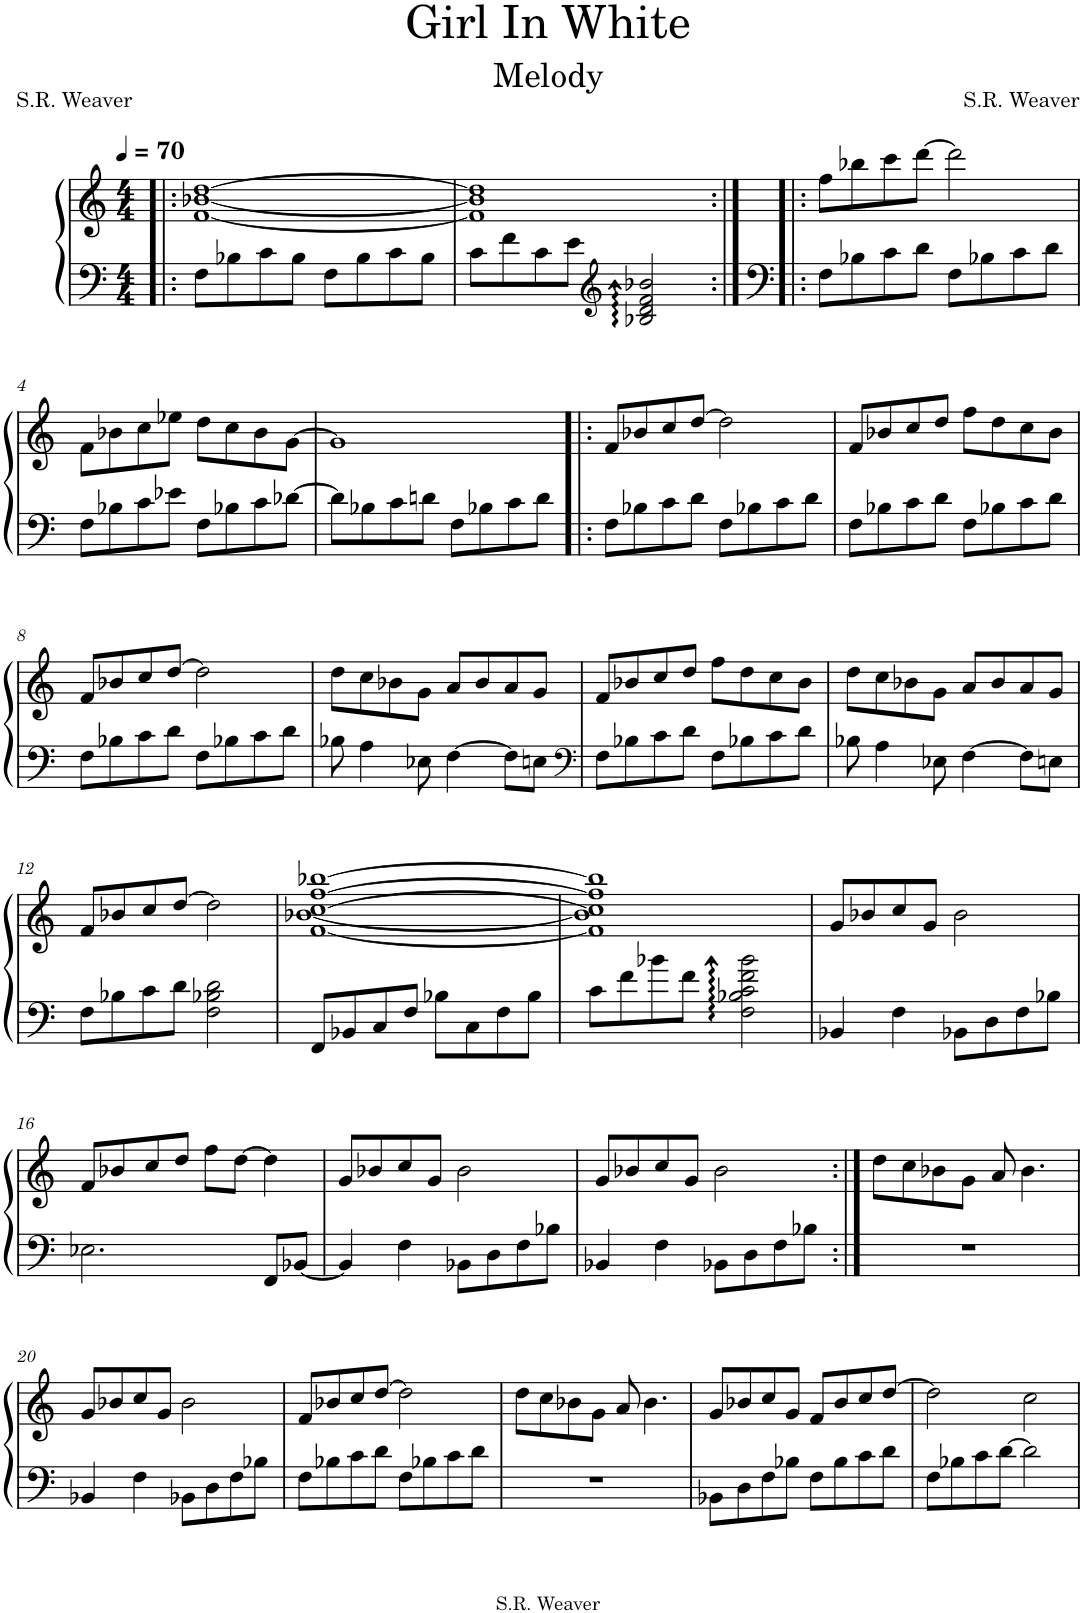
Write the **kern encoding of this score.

**kern	**kern
*part1	*part1
*staff2	*staff1
*I"Piano	*
*I'Pno.	*
*clefF4	*clefG2
*k[]	*k[]
*M4/4	*M4/4
*MM70	*MM70
=1!|:	=1!|:
8F\L	[1f [1b-X [1dd
8B-X\	.
8c\	.
8B-\J	.
8F\L	.
8B-\	.
8c\	.
8B-\J	.
=2	=2
8c\L	1f] 1b-] 1dd]
8f\	.
8c\	.
8e\J	.
*clefG2	*
2B-X/ 2d/ 2f/ 2b-X/	.
=3:|!|:	=3:|!|:
8F\L	8ff\L
8B-X\	8bb-X\
8c\	8ccc\
8d\J	[8ddd\J
8F\L	2ddd\]
8B-X\	.
8c\	.
8d\J	.
!!LO:LB:g=z
=4	=4
8F\L	8f\L
8B-X\	8b-X\
8c\	8cc\
8e-X\J	8ee-X\J
8F\L	8dd\L
8B-X\	8cc\
8c\	8b-\
[8d-X\J	[8g\J
=5	=5
8d-\L]	1g]
8B-X\	.
8c\	.
8dn\J	.
8F\L	.
8B-X\	.
8c\	.
8d\J	.
=6!|:	=6!|:
8F\L	8f/L
8B-X\	8b-X/
8c\	8cc/
8d\J	[8dd/J
8F\L	2dd\]
8B-X\	.
8c\	.
8d\J	.
=7	=7
8F\L	8f/L
8B-X\	8b-X/
8c\	8cc/
8d\J	8dd/J
8F\L	8ff\L
8B-X\	8dd\
8c\	8cc\
8d\J	8b-\J
!!LO:LB:g=z
=8	=8
8F\L	8f/L
8B-X\	8b-X/
8c\	8cc/
8d\J	[8dd/J
8F\L	2dd\]
8B-X\	.
8c\	.
8d\J	.
=9	=9
8B-X\	8dd\L
4A\	8cc\
.	8b-X\
8E-X\	8g\J
[4F\	8a/L
.	8b-/
8F\L]	8a/
8En\J	8g/J
=10	=10
*clefF4	*
8F\L	8f/L
8B-X\	8b-X/
8c\	8cc/
8d\J	8dd/J
8F\L	8ff\L
8B-X\	8dd\
8c\	8cc\
8d\J	8b-\J
=11	=11
8B-X\	8dd\L
4A\	8cc\
.	8b-X\
8E-X\	8g\J
[4F\	8a/L
.	8b-/
8F\L]	8a/
8En\J	8g/J
!!LO:LB:g=z
=12	=12
8F\L	8f/L
8B-X\	8b-X/
8c\	8cc/
8d\J	[8dd/J
2F\ 2B-X\ 2d\	2dd\]
=13	=13
8FF/L	[1f [1b-X [1cc [1ff [1bb-X
8BB-X/	.
8C/	.
8F/J	.
8B-X\L	.
8C\	.
8F\	.
8B-\J	.
=14	=14
8c\L	1f] 1b-] 1cc] 1ff] 1bb-]
8f\	.
8b-X\	.
8f\J	.
2F\ 2B-X\ 2c\ 2f\ 2b-\	.
=15	=15
4BB-X/	8g/L
.	8b-X/
4F\	8cc/
.	8g/J
8BB-X\L	2b-\
8D\	.
8F\	.
8B-X\J	.
!!LO:LB:g=z
=16	=16
2.E-X\	8f/L
.	8b-X/
.	8cc/
.	8dd/J
.	8ff\L
.	[8dd\J
8FF/L	4dd\]
[8BB-X/J	.
=17	=17
4BB-/]	8g/L
.	8b-X/
4F\	8cc/
.	8g/J
8BB-X\L	2b-\
8D\	.
8F\	.
8B-X\J	.
=18	=18
4BB-X/	8g/L
.	8b-X/
4F\	8cc/
.	8g/J
8BB-X\L	2b-\
8D\	.
8F\	.
8B-X\J	.
=19:|!	=19:|!
1r	8dd\L
.	8cc\
.	8b-X\
.	8g\J
.	8a/
.	4.b-\
!!LO:LB:g=z
=20	=20
4BB-X/	8g/L
.	8b-X/
4F\	8cc/
.	8g/J
8BB-X\L	2b-\
8D\	.
8F\	.
8B-X\J	.
=21	=21
8F\L	8f/L
8B-X\	8b-X/
8c\	8cc/
8d\J	[8dd/J
8F\L	2dd\]
8B-X\	.
8c\	.
8d\J	.
=22	=22
1r	8dd\L
.	8cc\
.	8b-X\
.	8g\J
.	8a/
.	4.b-\
=23	=23
8BB-X\L	8g/L
8D\	8b-X/
8F\	8cc/
8B-X\J	8g/J
8F\L	8f/L
8B-\	8b-/
8c\	8cc/
8d\J	[8dd/J
=24	=24
8F\L	2dd\]
8B-X\	.
8c\	.
[8d\J	.
2d\]	2cc\
=	=
*-	*-
